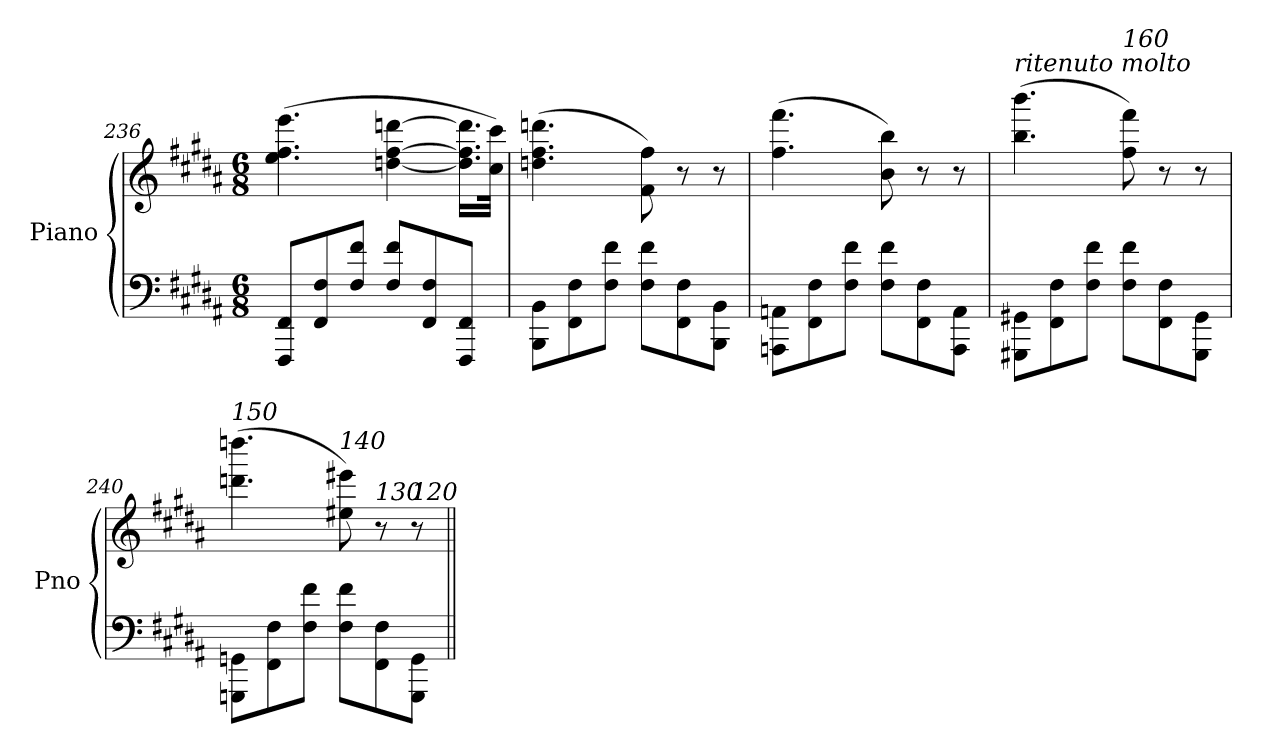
**kern	**kern
*part1	*part1
*staff2	*staff1
*I"Piano	*
*I'Pno	*
*clefF4	*clefG2
*k[f#c#g#d#a#]	*k[f#c#g#d#a#]
*M6/8	*M6/8
=236	=236
8FFF#/ 8FF#/L	(4.ee\ 4.ff#\ 4.eee\
8FF#/ 8F#/	.
8F#/ 8f#/J	.
8F#/ 8f#/L	[4ddn\ [4ff#\ [4dddn\
8FF#/ 8F#/	.
8FFF#/ 8FF#/J	16.dd\] 16.ff#\] 16.ddd\]LL
.	32cc#\ 32ccc#\JJk)
=237	=237
8BBB\ 8BB\L	(4.ddn\ 4.ff#\ 4.dddn\
8FF#\ 8F#\	.
8F#\ 8f#\J	.
8F#\ 8f#\L	8f#\ 8ff#\)
8FF#\ 8F#\	8r
8BBB\ 8BB\J	8r
=238	=238
8AAAn\ 8AAn\L	(4.ff#\ 4.fff#\
8FF#\ 8F#\	.
8F#\ 8f#\J	.
8F#\ 8f#\L	8b\ 8bb\)
8FF#\ 8F#\	8r
8AAA\ 8AA\J	8r
=239	=239
!	!LO:TX:a:i:t=ritenuto molto
8GGG#X\ 8GG#X\L	(4.bb\ 4.bbb\
8FF#\ 8F#\	.
8F#\ 8f#\J	.
!	!LO:TX:a:i:t=160
8F#\ 8f#\L	8ff#\ 8fff#\)
8FF#\ 8F#\	8r
8GGG#\ 8GG#\J	8r
!!LO:LB:g=z
=240	=240
!	!LO:TX:a:i:t=150
8GGGn\ 8GGn\L	(4.dddn\ 4.ddddn\
8FF#\ 8F#\	.
8F#\ 8f#\J	.
!	!LO:TX:a:i:t=140
8F#\ 8f#\L	8ee#X\ 8eee#X\)
!	!LO:TX:a:i:t=130
8FF#\ 8F#\	8r
!	!LO:TX:a:i:t=120
8GGG\ 8GG\J	8r
=||	=||
*-	*-
